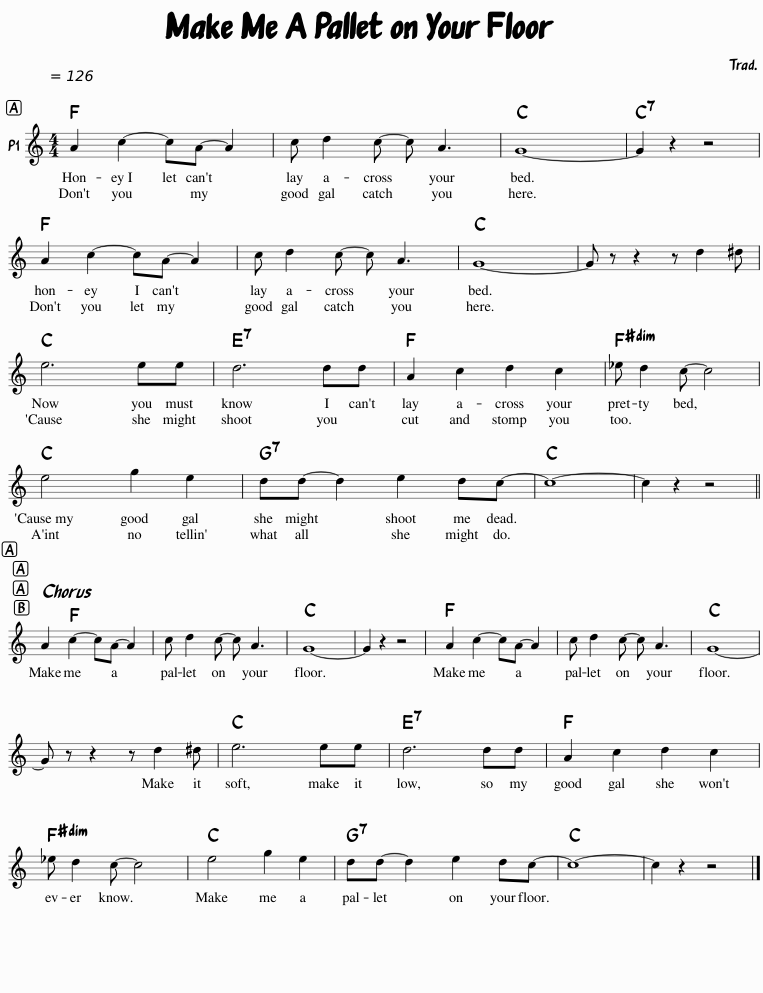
X:1
L:1/8
M:4/4
I:linebreak $
K:C
V:1 treble
V:1
 A2 c2- cA- A2 | c d2 c- c A3 | G8- | G2 z2 z4 |$ A2 c2- cA- A2 | %5
 c d2 c- c A3 | G8- | G z z2 z d2 ^d |$ e6 ee | d6 dd | %10
 A2 c2 d2 c2 | _e d2 c- c4 |$ e4 g2 e2 | dd- d2 e2 dc- | c8- | %15
 c2 z2 z4 ||$ A2 c2- cA- A2 | c d2 c- c A3 | G8- | G2 z2 z4 | %20
 A2 c2- cA- A2 | c d2 c- c A3 | G8- |$ G z z2 z d2 ^d | e6 ee | %25
 d6 dd | A2 c2 d2 c2 |$ _e d2 c- c4 | e4 g2 e2 | dd- d2 e2 dc- | %30
 c8- | c2 z2 z4 |] %32
